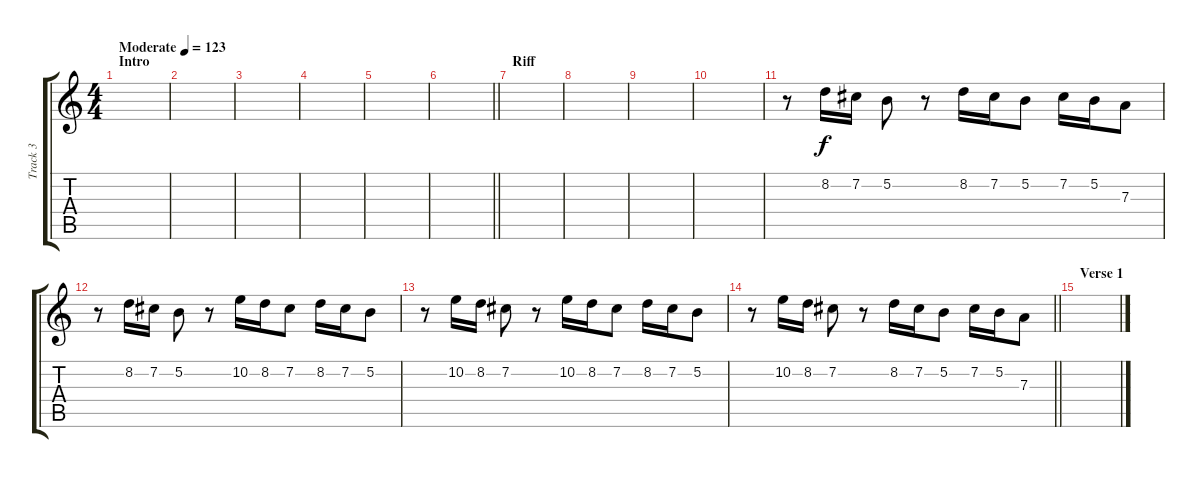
\track ("Track 3" "Track 3") {instrument distortionguitar}
\staff {score tabs}
\tuning (B3 Gb3 D3 A2 E2 B1) {hide}
\ts (4 4)
\section ("" "Intro")
\tempo (123 "Moderate")
\clef g2
\ks c
|
|
|
|
|
\barLineRight lightlight
|
\section ("" "Riff")
|
|
|
|
r.8 8.2.16 7.2.16 5.2.8 r.8 8.2.16 7.2.16 5.2.8 7.2.16 5.2.16 7.3.8 |
r.8 8.2.16 7.2.16 5.2.8 r.8 10.2.16 8.2.16 7.2.8 8.2.16 7.2.16 5.2.8 |
r.8 10.2.16 8.2.16 7.2.8 r.8 10.2.16 8.2.16 7.2.8 8.2.16 7.2.16 5.2.8 |
\barLineRight lightlight
r.8 10.2.16 8.2.16 7.2.8 r.8 8.2.16 7.2.16 5.2.8 7.2.16 5.2.16 7.3.8 |
\section ("" "Verse 1")
